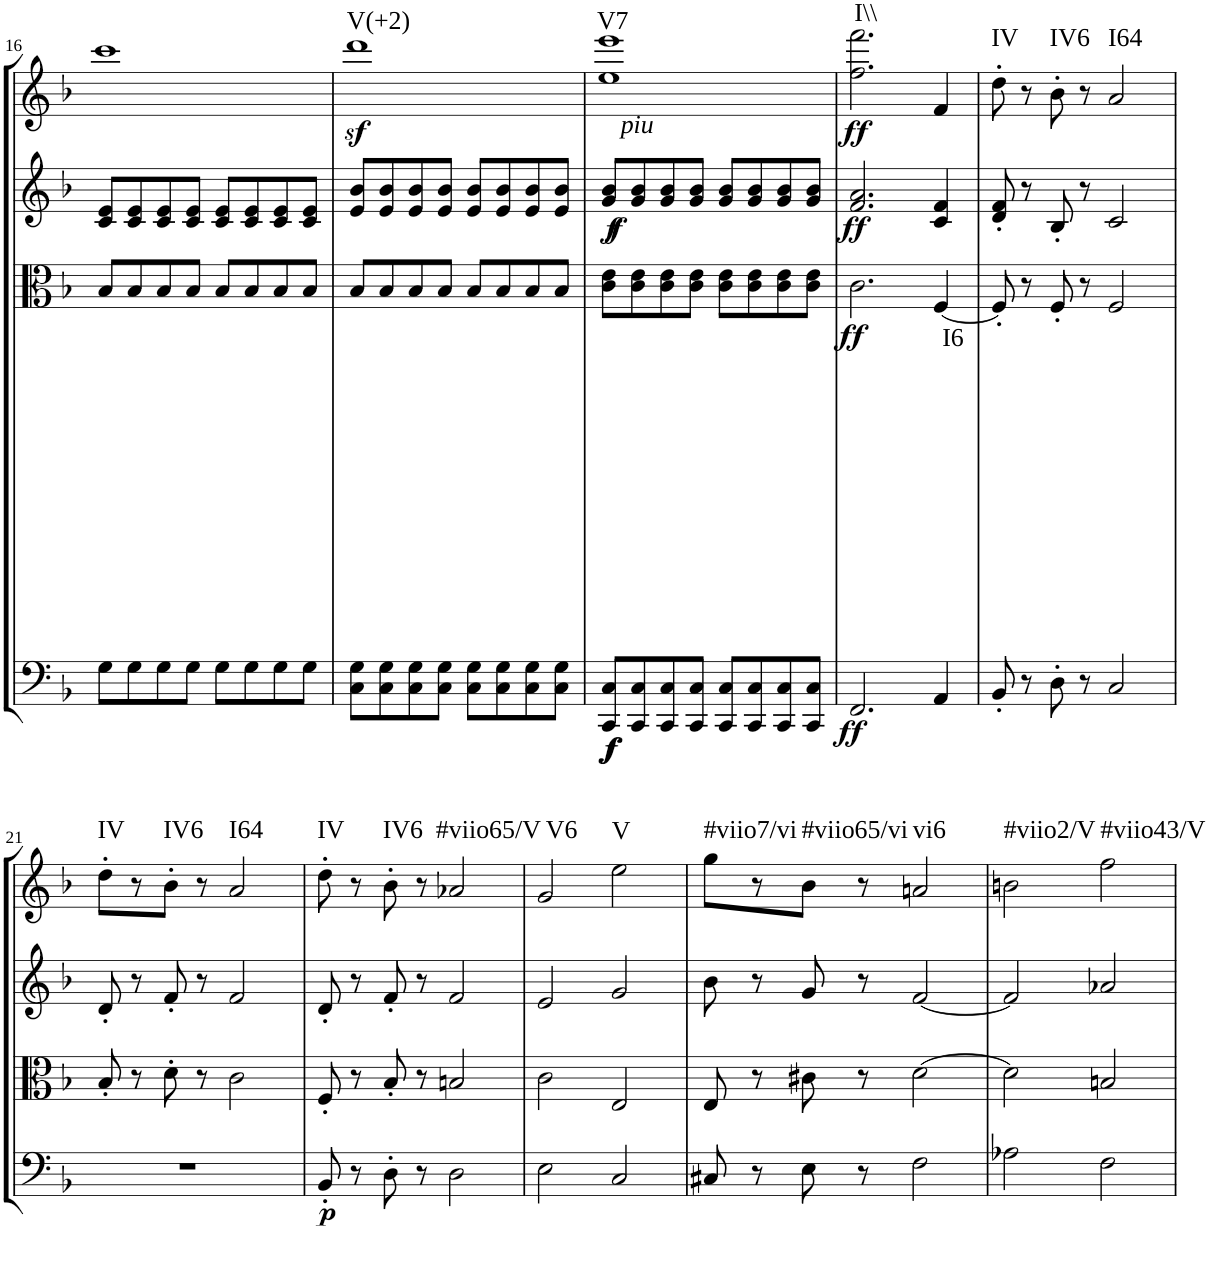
**kern	**dynam	**harte	**kern	**dynam	**kern	**dynam	**kern	**dynam	**harte
*part4	*part4	*part4	*part3	*part3	*part2	*part2	*part1	*part1	*part1
*staff4	*staff4	*	*staff3	*staff3	*staff2	*staff2	*staff1	*staff1	*
*I"Cello	*	*	*I"Viola	*	*I"2nd Violin	*	*I"1st Violin	*	*
*	*	*	*I'Vla	*	*I'Vln	*	*I'Vln	*	*
!!LO:PB:g=z
*clefF4	*	*	*clefC3	*	*clefG2	*	*clefG2	*	*
*k[b-]	*	*	*k[b-]	*	*k[b-]	*	*k[b-]	*	*
*M4/4	*	*	*M4/4	*	*M4/4	*	*M4/4	*	*
*met(c)	*	*	*met(c)	*	*met(c)	*	*met(c)	*	*
=16	=16	=16	=16	=16	=16	=16	=16	=16	=16
8G\L	.	.	8B-/L	.	8c/ 8e/L	.	1ccc	.	.
8G\	.	.	8B-/	.	8c/ 8e/	.	.	.	.
8G\	.	.	8B-/	.	8c/ 8e/	.	.	.	.
8G\J	.	.	8B-/J	.	8c/ 8e/J	.	.	.	.
8G\L	.	.	8B-/L	.	8c/ 8e/L	.	.	.	.
8G\	.	.	8B-/	.	8c/ 8e/	.	.	.	.
8G\	.	.	8B-/	.	8c/ 8e/	.	.	.	.
8G\J	.	.	8B-/J	.	8c/ 8e/J	.	.	.	.
=17	=17	=17	=17	=17	=17	=17	=17	=17	=17
!	!	!	!	!	!	!	!	!LO:DY:b	!LO:H:kt=V(+2)
8C\ 8G\L	.	.	8B-/L	.	8e/ 8b-/L	.	1ddd	sf	N
8C\ 8G\	.	.	8B-/	.	8e/ 8b-/	.	.	.	.
8C\ 8G\	.	.	8B-/	.	8e/ 8b-/	.	.	.	.
8C\ 8G\J	.	.	8B-/J	.	8e/ 8b-/J	.	.	.	.
8C\ 8G\L	.	.	8B-/L	.	8e/ 8b-/L	.	.	.	.
8C\ 8G\	.	.	8B-/	.	8e/ 8b-/	.	.	.	.
8C\ 8G\	.	.	8B-/	.	8e/ 8b-/	.	.	.	.
8C\ 8G\J	.	.	8B-/J	.	8e/ 8b-/J	.	.	.	.
=18	=18	=18	=18	=18	=18	=18	=18	=18	=18
!	!	!	!	!	!	!	!LO:TX:b:i:t=piu	!	!
!	!LO:DY:b	!	!	!	!	!	!	!	!
!	!LO:DY:n=1:b	!	!	!	!	!LO:DY:b	!	!	!
!	!	!	!	!	!	!LO:DY:n=1:b	!	!	!LO:H:kt=V7
8CC/ 8C/L	f f	.	8c\ 8e\L	.	8g/ 8b-/L	f f	1ee 1eee	.	N
8CC/ 8C/	.	.	8c\ 8e\	.	8g/ 8b-/	.	.	.	.
8CC/ 8C/	.	.	8c\ 8e\	.	8g/ 8b-/	.	.	.	.
8CC/ 8C/J	.	.	8c\ 8e\J	.	8g/ 8b-/J	.	.	.	.
8CC/ 8C/L	.	.	8c\ 8e\L	.	8g/ 8b-/L	.	.	.	.
8CC/ 8C/	.	.	8c\ 8e\	.	8g/ 8b-/	.	.	.	.
8CC/ 8C/	.	.	8c\ 8e\	.	8g/ 8b-/	.	.	.	.
8CC/ 8C/J	.	.	8c\ 8e\J	.	8g/ 8b-/J	.	.	.	.
=19	=19	=19	=19	=19	=19	=19	=19	=19	=19
!	!LO:DY:b	!	!	!LO:DY:b	!	!LO:DY:b	!	!LO:DY:b	!LO:H:kt=I\\
2.FF/	ff	.	2.c\	ff	2.f/ 2.a/	ff	2.ff\ 2.fff\	ff	N
!	!	!LO:H:kt=I6	!	!	!	!	!	!	!
4AA/	.	N	[4F/	.	4c/ 4f/	.	4f/	.	.
=20	=20	=20	=20	=20	=20	=20	=20	=20	=20
!	!	!	!	!	!	!	!	!	!LO:H:kt=IV
8BB-'/	.	.	8F'/]	.	8d/' 8f/'	.	8dd'\	.	N
8r	.	.	8r	.	8r	.	8r	.	.
!	!	!	!	!	!	!	!	!	!LO:H:kt=IV6
8D'\	.	.	8F'/	.	8B-'/	.	8b-'\	.	N
8r	.	.	8r	.	8r	.	8r	.	.
!	!	!	!	!	!	!	!	!	!LO:H:kt=I64
2C/	.	.	2F/	.	2c/	.	2a/	.	N
!!LO:LB:g=z
=21	=21	=21	=21	=21	=21	=21	=21	=21	=21
!	!	!	!	!	!	!	!	!	!LO:H:kt=IV
1r	.	.	8B-'/	.	8d'/	.	8dd'\L	.	N
.	.	.	8r	.	8r	.	8r	.	.
!	!	!	!	!	!	!	!	!	!LO:H:kt=IV6
.	.	.	8d'\	.	8f'/	.	8b-'\J	.	N
.	.	.	8r	.	8r	.	8r	.	.
!	!	!	!	!	!	!	!	!	!LO:H:kt=I64
.	.	.	2c\	.	2f/	.	2a/	.	N
=22	=22	=22	=22	=22	=22	=22	=22	=22	=22
!	!LO:DY:b	!	!	!	!	!	!	!	!LO:H:kt=IV
8BB-'/	p	.	8F'/	.	8d'/	.	8dd'\	.	N
8r	.	.	8r	.	8r	.	8r	.	.
!	!	!	!	!	!	!	!	!	!LO:H:kt=IV6
8D'\	.	.	8B-'/	.	8f'/	.	8b-'\	.	N
8r	.	.	8r	.	8r	.	8r	.	.
!	!	!	!	!	!	!	!	!	!LO:H:kt=#viio65/V
2D\	.	.	2Bn/	.	2f/	.	2a-X/	.	N
=23	=23	=23	=23	=23	=23	=23	=23	=23	=23
!	!	!	!	!	!	!	!	!	!LO:H:kt=V6
2E\	.	.	2c\	.	2e/	.	2g/	.	N
!	!	!	!	!	!	!	!	!	!LO:H:kt=V
2C/	.	.	2E/	.	2g/	.	2ee\	.	N
=24	=24	=24	=24	=24	=24	=24	=24	=24	=24
!	!	!	!	!	!	!	!	!	!LO:H:kt=#viio7/vi
8C#X/	.	.	8E/	.	8b-\	.	8gg\L	.	N
8r	.	.	8r	.	8r	.	8r	.	.
!	!	!	!	!	!	!	!	!	!LO:H:kt=#viio65/vi
8E\	.	.	8c#X\	.	8g/	.	8b-\J	.	N
8r	.	.	8r	.	8r	.	8r	.	.
!	!	!	!	!	!	!	!	!	!LO:H:kt=vi6
2F\	.	.	[2d\	.	[2f/	.	2an/	.	N
=25	=25	=25	=25	=25	=25	=25	=25	=25	=25
!	!	!	!	!	!	!	!	!	!LO:H:kt=#viio2/V
2A-X\	.	.	2d\]	.	2f/]	.	2bn\	.	N
!	!	!	!	!	!	!	!	!	!LO:H:kt=#viio43/V
2F\	.	.	2Bn/	.	2a-X/	.	2ff\	.	N
=	=	=	=	=	=	=	=	=	=
*-	*-	*-	*-	*-	*-	*-	*-	*-	*-
